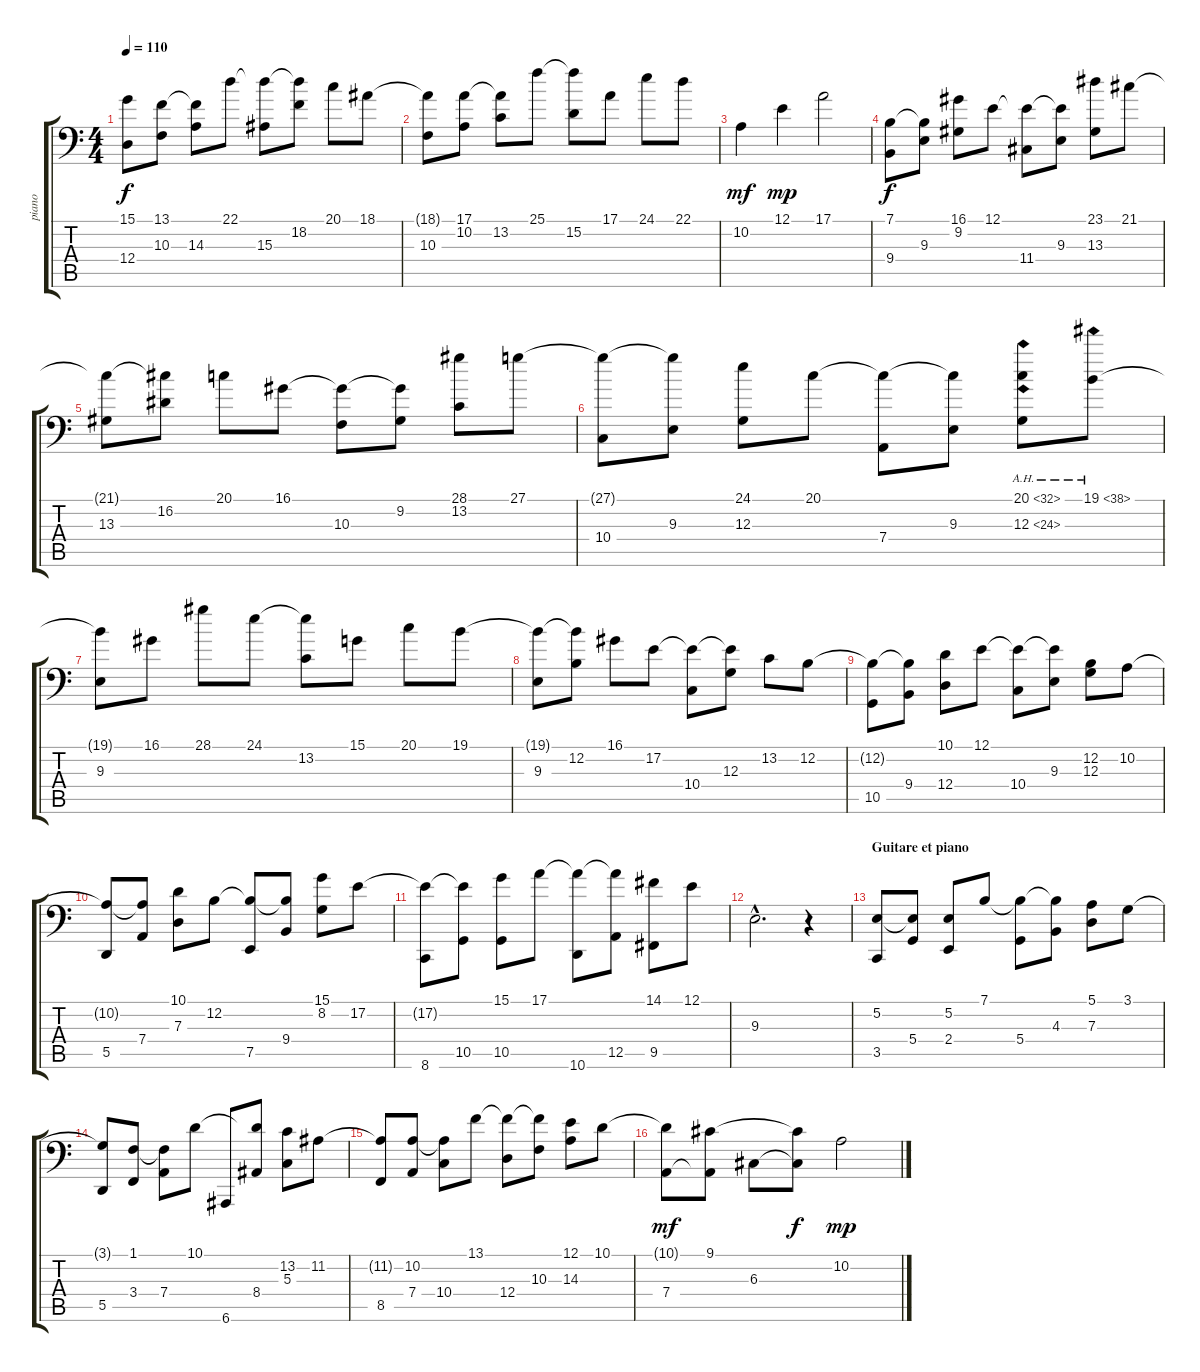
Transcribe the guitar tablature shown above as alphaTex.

\track ("piano" "piano") {instrument acousticgrandpiano}
\staff {score tabs}
\tuning (E3 B2 G2 D2 A1 E1) {hide}
\ts (4 4)
\tempo 110
\clef f4
\ks c
(15.1{t} 12.4).8{dy f} (13.1 10.3).8 (13.1{t} 14.3).8 22.1.8 (22.1{t} 15.3).8 (22.1{t} 18.2).8 20.1.8 18.1.8 |
(18.1{t} 10.3).8 (17.1 10.2).8 (17.1{t} 13.2).8 25.1.8 (25.1{t} 15.2).8 17.1.8 24.1.8 22.1.8 |
10.2.4{dy mf} 12.1.4{dy mp} 17.1.2 |
(7.1 9.4).8{dy f} (7.1{t} 9.3).8 (16.1 9.2).8 12.1.8 (12.1{t} 11.4).8 (12.1{t} 9.3).8 (23.1 13.3).8 21.1.8 |
(21.1{t} 13.3).8 (21.1{t} 16.2).8 20.1.8 16.1.8 (16.1{t} 10.3).8 (16.1{t} 9.2).8 (28.1 13.2).8 27.1.8 |
(27.1{t} 10.4).8 (27.1{t} 9.3).8 (24.1 12.3).8 20.1.8 (20.1{t} 7.4).8 (20.1{t} 9.3).8 (20.1{ah 12} 12.3{ah 12}).8 19.1{ah 19}.8 |
(19.1{t} 9.3).8 16.1.8 28.1.8 24.1.8 (24.1{t} 13.2).8 15.1.8 20.1.8 19.1.8 |
(19.1{t} 9.3).8 (19.1{t} 12.2).8 16.1.8 17.2.8 (17.2{t} 10.4).8 (17.2{t} 12.3).8 13.2.8 12.2.8 |
(12.2{t} 10.5).8 (12.2{t} 9.4).8 (10.1 12.4).8 12.1.8 (12.1{t} 10.4).8 (12.1{t} 9.3).8 (12.2 12.3).8 10.2.8 |
(10.2{t} 5.5).8 (10.2{t} 7.4).8 (10.1 7.3).8 12.2.8 (12.2{t} 7.5).8 (12.2{t} 9.4).8 (15.1 8.2).8 17.2.8 |
(17.2{t} 8.6).8 (17.2{t} 10.5).8 (15.1 10.5).8 17.1.8 (17.1{t} 10.6).8 (17.1{t} 12.5).8 (14.1 9.5).8 12.1.8 |
9.3{hac}.2{d} r.4 |
\section ("" "Guitare et piano")
(5.2 3.5).8{balance 3} (5.2{t} 5.4).8 (5.2 2.4).8 7.1.8 (7.1{t} 5.4).8 (7.1{t} 4.3).8 (5.1 7.3).8 3.1.8 |
(3.1{t} 5.5).8 (1.1 3.4).8 (1.1{t} 7.4).8 10.1.8 6.6.8 (10.1{t} 8.4).8 (13.2 5.3).8 11.2.8 |
(11.2{t} 8.5).8 (10.2 7.4).8 (10.2{t} 10.4).8 13.1.8 (13.1{t} 12.4).8 (13.1{t} 10.3).8 (12.1 14.3).8 10.1.8 |
(10.1{t} 7.4).8{dy mf} (9.1 7.4{t}).8 6.3.8 (9.1{t} 6.3{t}).8{dy f} 10.2.2{dy mp}
